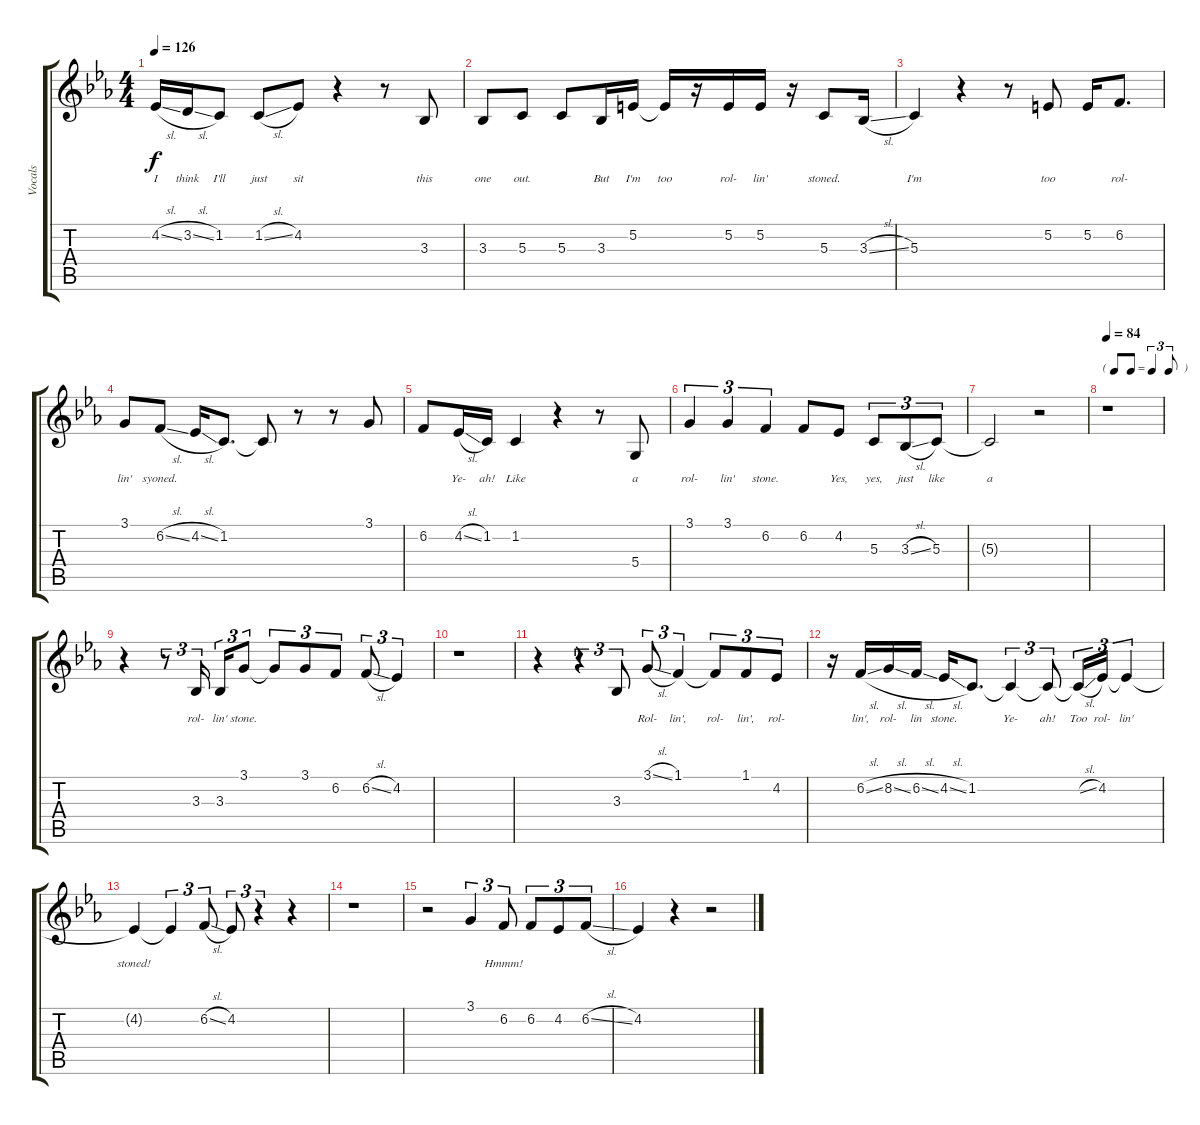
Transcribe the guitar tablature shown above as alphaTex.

\track ("Vocals" "Vocals") {instrument clarinet}
\staff {score tabs}
\tuning (E4 B3 G3 D3 A2 E2) {hide}
\ts (4 4)
\tempo 126
\clef g2
\ks eb
4.2{sl}.16{lyrics (0 "I") lyrics (1 "") lyrics (2 "") lyrics (3 "") lyrics (4 "") dy f} 3.2{sl}.16{lyrics (0 "think") lyrics (1 "") lyrics (2 "") lyrics (3 "") lyrics (4 "")} 1.2.8{lyrics (0 "I'll") lyrics (1 "") lyrics (2 "") lyrics (3 "") lyrics (4 "")} 1.2{sl}.8{lyrics (0 "just") lyrics (1 "") lyrics (2 "") lyrics (3 "") lyrics (4 "")} 4.2.8{lyrics (0 "sit") lyrics (1 "") lyrics (2 "") lyrics (3 "") lyrics (4 "")} r.4 r.8 3.3.8{lyrics (0 "this") lyrics (1 "") lyrics (2 "") lyrics (3 "") lyrics (4 "")} |
3.3.8{lyrics (0 "one") lyrics (1 "") lyrics (2 "") lyrics (3 "") lyrics (4 "")} 5.3.8{lyrics (0 "out.") lyrics (1 "") lyrics (2 "") lyrics (3 "") lyrics (4 "")} 5.3.8{lyrics (0 "") lyrics (1 "") lyrics (2 "") lyrics (3 "") lyrics (4 "")} 3.3.16{lyrics (0 "But") lyrics (1 "") lyrics (2 "") lyrics (3 "") lyrics (4 "")} 5.2.16{lyrics (0 "I'm") lyrics (1 "") lyrics (2 "") lyrics (3 "") lyrics (4 "")} 5.2{t}.16{lyrics (0 "too") lyrics (1 "") lyrics (2 "") lyrics (3 "") lyrics (4 "")} r.16 5.2.16{lyrics (0 "rol-") lyrics (1 "") lyrics (2 "") lyrics (3 "") lyrics (4 "")} 5.2.16{lyrics (0 "lin'") lyrics (1 "") lyrics (2 "") lyrics (3 "") lyrics (4 "")} r.16 5.3.8{lyrics (0 "stoned.") lyrics (1 "") lyrics (2 "") lyrics (3 "") lyrics (4 "")} 3.3{sl}.16{lyrics (0 "") lyrics (1 "") lyrics (2 "") lyrics (3 "") lyrics (4 "")} |
5.3.4{lyrics (0 "I'm") lyrics (1 "") lyrics (2 "") lyrics (3 "") lyrics (4 "")} r.4 r.8 5.2.8{lyrics (0 "too") lyrics (1 "") lyrics (2 "") lyrics (3 "") lyrics (4 "")} 5.2.16{lyrics (0 "") lyrics (1 "") lyrics (2 "") lyrics (3 "") lyrics (4 "")} 6.2.8{d lyrics (0 "rol-") lyrics (1 "") lyrics (2 "") lyrics (3 "") lyrics (4 "")} |
3.1.8{lyrics (0 "lin'") lyrics (1 "") lyrics (2 "") lyrics (3 "") lyrics (4 "")} 6.2{sl}.8{lyrics (0 "syoned.") lyrics (1 "") lyrics (2 "") lyrics (3 "") lyrics (4 "")} 4.2{sl}.16{lyrics (0 "") lyrics (1 "") lyrics (2 "") lyrics (3 "") lyrics (4 "")} 1.2.8{d lyrics (0 "") lyrics (1 "") lyrics (2 "") lyrics (3 "") lyrics (4 "")} 1.2{t}.8{lyrics (0 "") lyrics (1 "") lyrics (2 "") lyrics (3 "") lyrics (4 "")} r.8 r.8 3.1.8{lyrics (0 "") lyrics (1 "") lyrics (2 "") lyrics (3 "") lyrics (4 "")} |
6.2.8{lyrics (0 "") lyrics (1 "") lyrics (2 "") lyrics (3 "") lyrics (4 "")} 4.2{sl}.16{lyrics (0 "Ye-") lyrics (1 "") lyrics (2 "") lyrics (3 "") lyrics (4 "")} 1.2.16{lyrics (0 "ah!") lyrics (1 "") lyrics (2 "") lyrics (3 "") lyrics (4 "")} 1.2.4{lyrics (0 "Like") lyrics (1 "") lyrics (2 "") lyrics (3 "") lyrics (4 "")} r.4 r.8 5.4.8{lyrics (0 "a") lyrics (1 "") lyrics (2 "") lyrics (3 "") lyrics (4 "")} |
3.1.4{tu (3 2) lyrics (0 "rol-") lyrics (1 "") lyrics (2 "") lyrics (3 "") lyrics (4 "")} 3.1.4{tu (3 2) lyrics (0 "lin'") lyrics (1 "") lyrics (2 "") lyrics (3 "") lyrics (4 "")} 6.2.4{tu (3 2) lyrics (0 "stone.") lyrics (1 "") lyrics (2 "") lyrics (3 "") lyrics (4 "")} 6.2.8{lyrics (0 "") lyrics (1 "") lyrics (2 "") lyrics (3 "") lyrics (4 "")} 4.2.8{lyrics (0 "Yes,") lyrics (1 "") lyrics (2 "") lyrics (3 "") lyrics (4 "")} 5.3.8{tu (3 2) lyrics (0 "yes,") lyrics (1 "") lyrics (2 "") lyrics (3 "") lyrics (4 "")} 3.3{sl}.8{tu (3 2) lyrics (0 "just") lyrics (1 "") lyrics (2 "") lyrics (3 "") lyrics (4 "")} 5.3.8{tu (3 2) lyrics (0 "like") lyrics (1 "") lyrics (2 "") lyrics (3 "") lyrics (4 "")} |
5.3{t}.2{lyrics (0 "a") lyrics (1 "") lyrics (2 "") lyrics (3 "") lyrics (4 "")} r.2 |
\tf triplet8th
\tempo 84
r.1 |
r.4 r.8{tu (3 2)} 3.3.16{tu (3 2) lyrics (0 "rol-") lyrics (1 "") lyrics (2 "") lyrics (3 "") lyrics (4 "") beam splitsecondary} 3.3.16{tu (3 2) lyrics (0 "lin'") lyrics (1 "") lyrics (2 "") lyrics (3 "") lyrics (4 "")} 3.1.8{tu (3 2) lyrics (0 "stone.") lyrics (1 "") lyrics (2 "") lyrics (3 "") lyrics (4 "")} 3.1{t}.8{tu (3 2) lyrics (0 "") lyrics (1 "") lyrics (2 "") lyrics (3 "") lyrics (4 "")} 3.1.8{tu (3 2) lyrics (0 "") lyrics (1 "") lyrics (2 "") lyrics (3 "") lyrics (4 "")} 6.2.8{tu (3 2) lyrics (0 "") lyrics (1 "") lyrics (2 "") lyrics (3 "") lyrics (4 "")} 6.2{sl}.8{tu (3 2) lyrics (0 "") lyrics (1 "") lyrics (2 "") lyrics (3 "") lyrics (4 "")} 4.2.4{tu (3 2) lyrics (0 "") lyrics (1 "") lyrics (2 "") lyrics (3 "") lyrics (4 "")} |
r.1 |
r.4 r.4{tu (3 2)} 3.3.8{tu (3 2) lyrics (0 "") lyrics (1 "") lyrics (2 "") lyrics (3 "") lyrics (4 "")} 3.1{sl}.8{tu (3 2) lyrics (0 "Rol-") lyrics (1 "") lyrics (2 "") lyrics (3 "") lyrics (4 "")} 1.1.4{tu (3 2) lyrics (0 "lin',") lyrics (1 "") lyrics (2 "") lyrics (3 "") lyrics (4 "")} 1.1{t}.8{tu (3 2) lyrics (0 "rol-") lyrics (1 "") lyrics (2 "") lyrics (3 "") lyrics (4 "")} 1.1.8{tu (3 2) lyrics (0 "lin',") lyrics (1 "") lyrics (2 "") lyrics (3 "") lyrics (4 "")} 4.2.8{tu (3 2) lyrics (0 "rol-") lyrics (1 "") lyrics (2 "") lyrics (3 "") lyrics (4 "")} |
r.16 6.2{sl}.16{lyrics (0 "lin',") lyrics (1 "") lyrics (2 "") lyrics (3 "") lyrics (4 "")} 8.2{sl}.16{lyrics (0 "rol-") lyrics (1 "") lyrics (2 "") lyrics (3 "") lyrics (4 "")} 6.2{sl}.16{lyrics (0 "lin") lyrics (1 "") lyrics (2 "") lyrics (3 "") lyrics (4 "")} 4.2{sl}.16{lyrics (0 "stone.") lyrics (1 "") lyrics (2 "") lyrics (3 "") lyrics (4 "")} 1.2.8{d lyrics (0 "") lyrics (1 "") lyrics (2 "") lyrics (3 "") lyrics (4 "")} 1.2{t}.4{tu (3 2) lyrics (0 "Ye-") lyrics (1 "") lyrics (2 "") lyrics (3 "") lyrics (4 "")} 1.2{t}.8{tu (3 2) lyrics (0 "ah!") lyrics (1 "") lyrics (2 "") lyrics (3 "") lyrics (4 "")} 1.2{sl t}.16{tu (3 2) lyrics (0 "Too") lyrics (1 "") lyrics (2 "") lyrics (3 "") lyrics (4 "")} 4.2.16{tu (3 2) lyrics (0 "rol-") lyrics (1 "") lyrics (2 "") lyrics (3 "") lyrics (4 "")} 4.2{t}.4{tu (3 2) lyrics (0 "lin'") lyrics (1 "") lyrics (2 "") lyrics (3 "") lyrics (4 "")} |
4.2{t}.4{lyrics (0 "stoned!") lyrics (1 "") lyrics (2 "") lyrics (3 "") lyrics (4 "")} 4.2{t}.4{tu (3 2) lyrics (0 "") lyrics (1 "") lyrics (2 "") lyrics (3 "") lyrics (4 "")} 6.2{sl}.8{tu (3 2) lyrics (0 "") lyrics (1 "") lyrics (2 "") lyrics (3 "") lyrics (4 "")} 4.2.8{tu (3 2) lyrics (0 "") lyrics (1 "") lyrics (2 "") lyrics (3 "") lyrics (4 "")} r.4{tu (3 2)} r.4 |
r.1 |
r.2 3.1.4{tu (3 2) lyrics (0 "") lyrics (1 "") lyrics (2 "") lyrics (3 "") lyrics (4 "")} 6.2.8{tu (3 2) lyrics (0 "Hmmm!") lyrics (1 "") lyrics (2 "") lyrics (3 "") lyrics (4 "")} 6.2.8{tu (3 2) lyrics (0 "") lyrics (1 "") lyrics (2 "") lyrics (3 "") lyrics (4 "")} 4.2.8{tu (3 2) lyrics (0 "") lyrics (1 "") lyrics (2 "") lyrics (3 "") lyrics (4 "")} 6.2{sl}.8{tu (3 2) lyrics (0 "") lyrics (1 "") lyrics (2 "") lyrics (3 "") lyrics (4 "")} |
4.2.4{lyrics (0 "") lyrics (1 "") lyrics (2 "") lyrics (3 "") lyrics (4 "")} r.4 r.2
